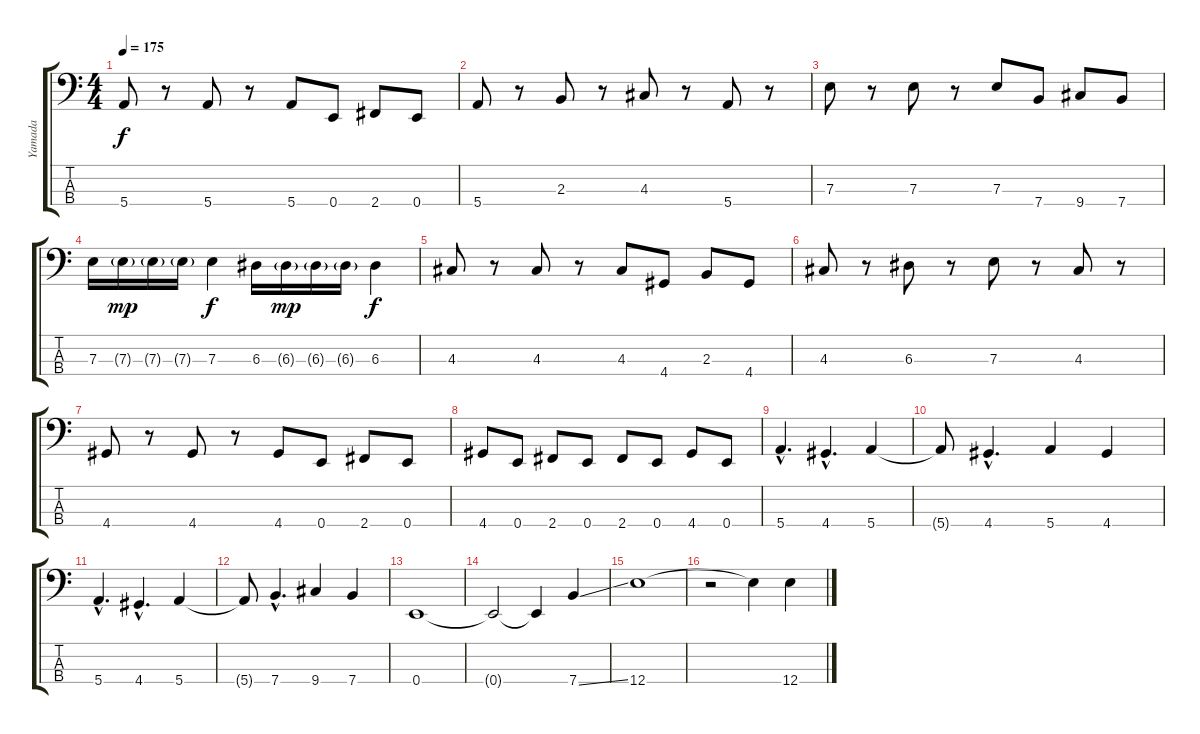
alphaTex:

\track ("Yamada" "Yamada") {instrument electricbasspick}
\staff {score tabs}
\tuning (G2 D2 A1 E1) {hide}
\ts (4 4)
\tempo 175
\clef f4
\ks c
5.4.8{dy f} r.8 5.4.8 r.8 5.4.8 0.4.8 2.4.8 0.4.8 |
5.4.8 r.8 2.3.8 r.8 4.3.8 r.8 5.4.8 r.8 |
7.3.8 r.8 7.3.8 r.8 7.3.8 7.4.8 9.4.8 7.4.8 |
7.3.16 7.3{g}.16{dy mp} 7.3{g}.16 7.3{g}.16 7.3.4{dy f} 6.3.16 6.3{g}.16{dy mp} 6.3{g}.16 6.3{g}.16 6.3.4{dy f} |
4.3.8 r.8 4.3.8 r.8 4.3.8 4.4.8 2.3.8 4.4.8 |
4.3.8 r.8 6.3.8 r.8 7.3.8 r.8 4.3.8 r.8 |
4.4.8 r.8 4.4.8 r.8 4.4.8 0.4.8 2.4.8 0.4.8 |
4.4.8 0.4.8 2.4.8 0.4.8 2.4.8 0.4.8 4.4.8 0.4.8 |
5.4{hac}.4{d} 4.4{hac}.4{d} 5.4.4 |
5.4{t}.8 4.4{hac}.4{d} 5.4.4 4.4.4 |
5.4{hac}.4{d} 4.4{hac}.4{d} 5.4.4 |
5.4{t}.8 7.4{hac}.4{d} 9.4.4 7.4.4 |
0.4.1 |
0.4{t}.2 0.4{t}.4 7.4{ss}.4 |
12.4.1 |
r.2 12.4{t}.4 12.4{ss}.4
